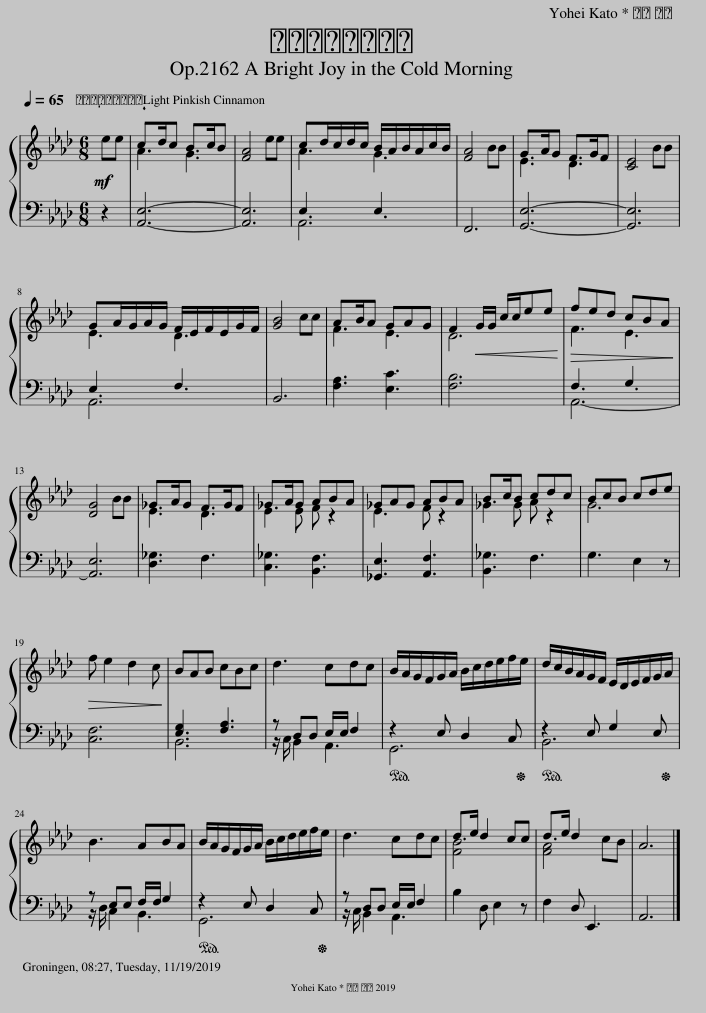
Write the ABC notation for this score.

X:1
%%score { ( 1 3 ) | ( 2 4 ) }
L:1/8
Q:1/4=65
M:6/8
I:linebreak $
K:Ab
V:1 treble
V:3 treble
V:2 bass
V:4 bass
V:1
!mf! ee | A3 G3 | [FA]4 ee | A3 G3 | [FA]4 BB | %5
 E3 D3 | [CE]4 BB |$ E3 D3 | [GB]4 cc | F3 E3 | %10
 F2!<(! G/G/ c/c/ee!<)! |!>(! fed cBA!>)! |$ [DG]4 BB | E3 D3 | E2 E F z2 | %15
 E3 F z2 | _G2 G A z2 | G6 |$!>(! f e2 d2 c!>)! | BAB cBc | %20
 d3 cdc | B/A/G/F/G/A/ B/c/d/e/f/e/ | d/c/B/A/G/F/ E/D/E/F/G/A/ |$ B3 ABA | B/A/G/F/G/A/ B/c/d/e/f/e/ | %25
 d3 cdc | [FB]4 cc | [FA]4 cB | A6 |] %29
V:2
 z2 | [A,,E,]6- | [A,,E,]6 | A,,6 | F,,6 | %5
 [G,,E,]6- | [G,,E,]6 |$ A,,6 | B,,6 | [F,A,]3 [E,C]3 | %10
 [F,B,]6 | A,,6- |$ [A,,E,]6 | [D,_G,]3 F,3 | [C,_G,]3 [B,,F,]3 | %15
 [_G,,E,]3 [A,,F,]3 | [B,,_G,]3 F,3 | G,3 E,2 z |$ [C,F,]6 | B,,6 | %20
 z/ C,/ B,,2 A,,3 |!ped! G,,6!ped-up! |!ped! B,,6!ped-up! |$ z/ D,/ C,2 B,,3 |!ped! G,,6!ped-up! | %25
 z/ C,/ B,,2 A,,3 | B,2 D, E,2 z | F,2 D, E,,3 | A,,6 |] %29
V:3
 x2 | c>dc B>cB | x6 | cd/c/d/c/ B/A/B/A/c/B/ | x6 | %5
 G>AG F>GF | x6 |$ GA/G/A/G/ F/E/F/E/G/F/ | x6 | A>BA GAG | %10
 D6 | F3 E3 |$ x6 | _G>AG F>GF | _G>AG ABA | %15
 _GAG ABA | B>cB cdc | BcB cde |$ x6 | x6 | %20
 x6 | x6 | x6 |$ x6 | x6 | %25
 x6 | d>e d2 x2 | d>e d2 x2 | x6 |] %29
V:4
 x2 | x6 | x6 | E,3 E,3 | x6 | %5
 x6 | x6 |$ E,3 F,3 | x6 | x6 | %10
 x6 | F,3 G,3 |$ x6 | x6 | x6 | %15
 x6 | x6 | x6 |$ x6 | [E,G,]3 [F,A,]3 | %20
 z D,D, E,/E,/ F,2 | z2 E, D,2 C, | z2 E, G,2 E, |$ z E,E, F,/F,/ G,2 | z2 E, D,2 C, | %25
 z D,D, E,/E,/ F,2 | x6 | x6 | x6 |] %29
